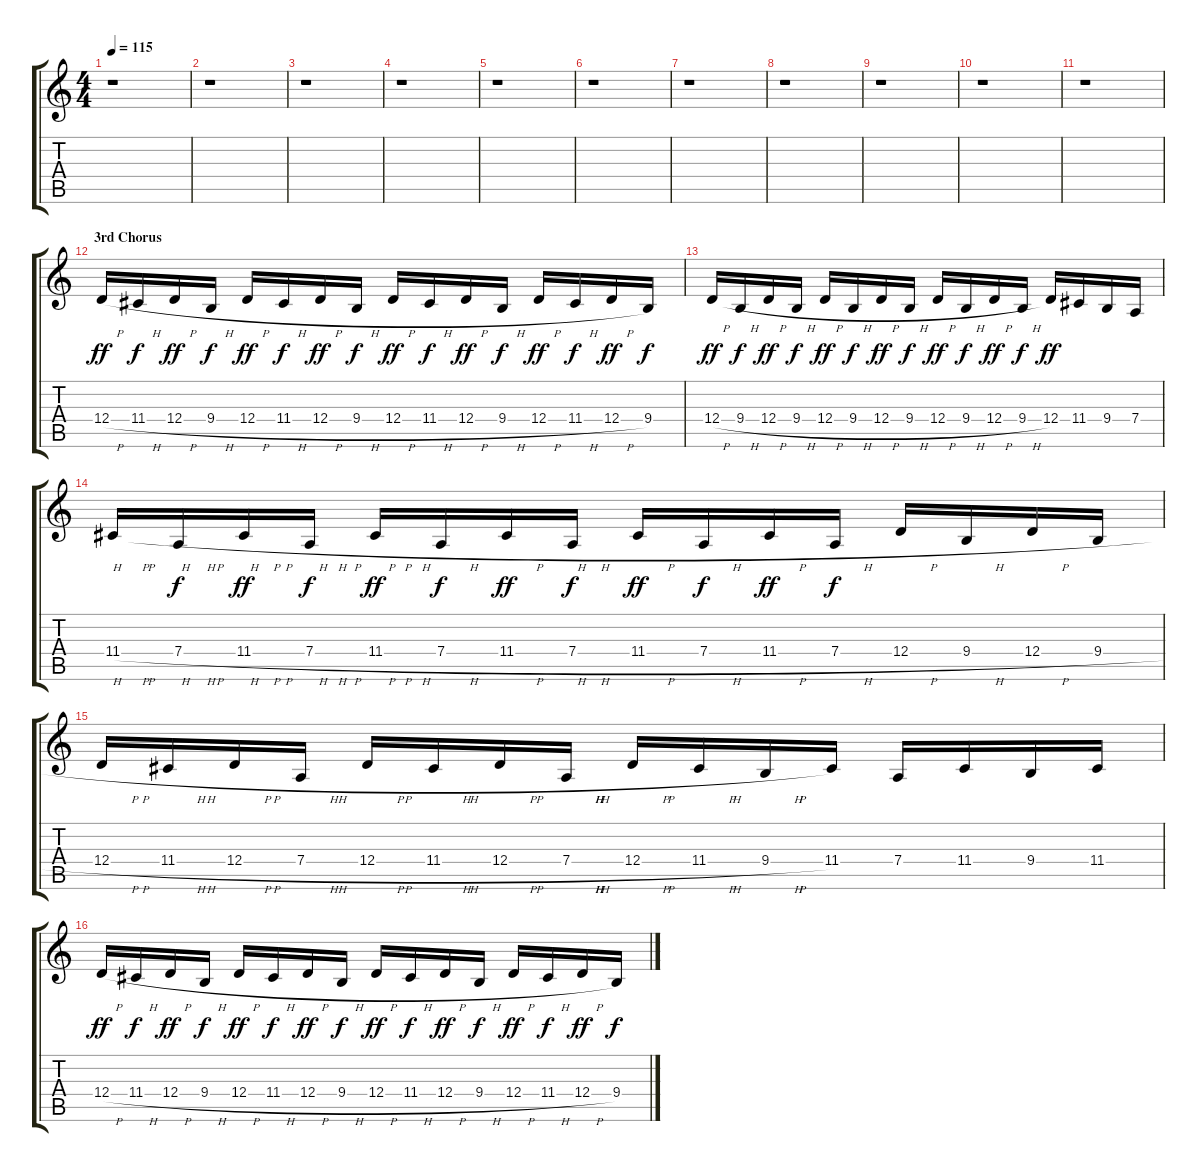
\track "" {instrument fiddle}
\staff {score tabs}
\tuning (E4 B3 G3 D3 A2 E2) {hide}
\ts (4 4)
\tempo 115
\clef g2
\ks c
r.1{dy f} |
r.1 |
r.1 |
r.1 |
r.1 |
r.1 |
r.1 |
r.1 |
r.1 |
r.1 |
r.1 |
\section ("" "3rd Chorus")
12.4{h}.16{dy ff} 11.4{h}.16{dy f} 12.4{h}.16{dy ff} 9.4{h}.16{dy f} 12.4{h}.16{dy ff} 11.4{h}.16{dy f} 12.4{h}.16{dy ff} 9.4{h}.16{dy f} 12.4{h}.16{dy ff} 11.4{h}.16{dy f} 12.4{h}.16{dy ff} 9.4{h}.16{dy f} 12.4{h}.16{dy ff} 11.4{h}.16{dy f} 12.4{h}.16{dy ff} 9.4.16{dy f} |
12.4{h}.16{dy ff} 9.4{h}.16{dy f} 12.4{h}.16{dy ff} 9.4{h}.16{dy f} 12.4{h}.16{dy ff} 9.4{h}.16{dy f} 12.4{h}.16{dy ff} 9.4{h}.16{dy f} 12.4{h}.16{dy ff} 9.4{h}.16{dy f} 12.4{h}.16{dy ff} 9.4{h}.16{dy f} 12.4.16{dy ff} 11.4.16 9.4.16 7.4.16 |
11.4{h}.16 7.4{h}.16{dy f} 11.4{h}.16{dy ff} 7.4{h}.16{dy f} 11.4{h}.16{dy ff} 7.4{h}.16{dy f} 11.4{h}.16{dy ff} 7.4{h}.16{dy f} 11.4{h}.16{dy ff} 7.4{h}.16{dy f} 11.4{h}.16{dy ff} 7.4{h}.16{dy f} 12.4{h}.16 9.4{h}.16 12.4{h}.16 9.4{h}.16 |
12.4{h}.16 11.4{h}.16 12.4{h}.16 7.4{h}.16 12.4{h}.16 11.4{h}.16 12.4{h}.16 7.4{h}.16 12.4{h}.16 11.4{h}.16 9.4{h}.16 11.4.16 7.4.16 11.4.16 9.4.16 11.4.16 |
12.4{h}.16{dy ff} 11.4{h}.16{dy f} 12.4{h}.16{dy ff} 9.4{h}.16{dy f} 12.4{h}.16{dy ff} 11.4{h}.16{dy f} 12.4{h}.16{dy ff} 9.4{h}.16{dy f} 12.4{h}.16{dy ff} 11.4{h}.16{dy f} 12.4{h}.16{dy ff} 9.4{h}.16{dy f} 12.4{h}.16{dy ff} 11.4{h}.16{dy f} 12.4{h}.16{dy ff} 9.4.16{dy f}
